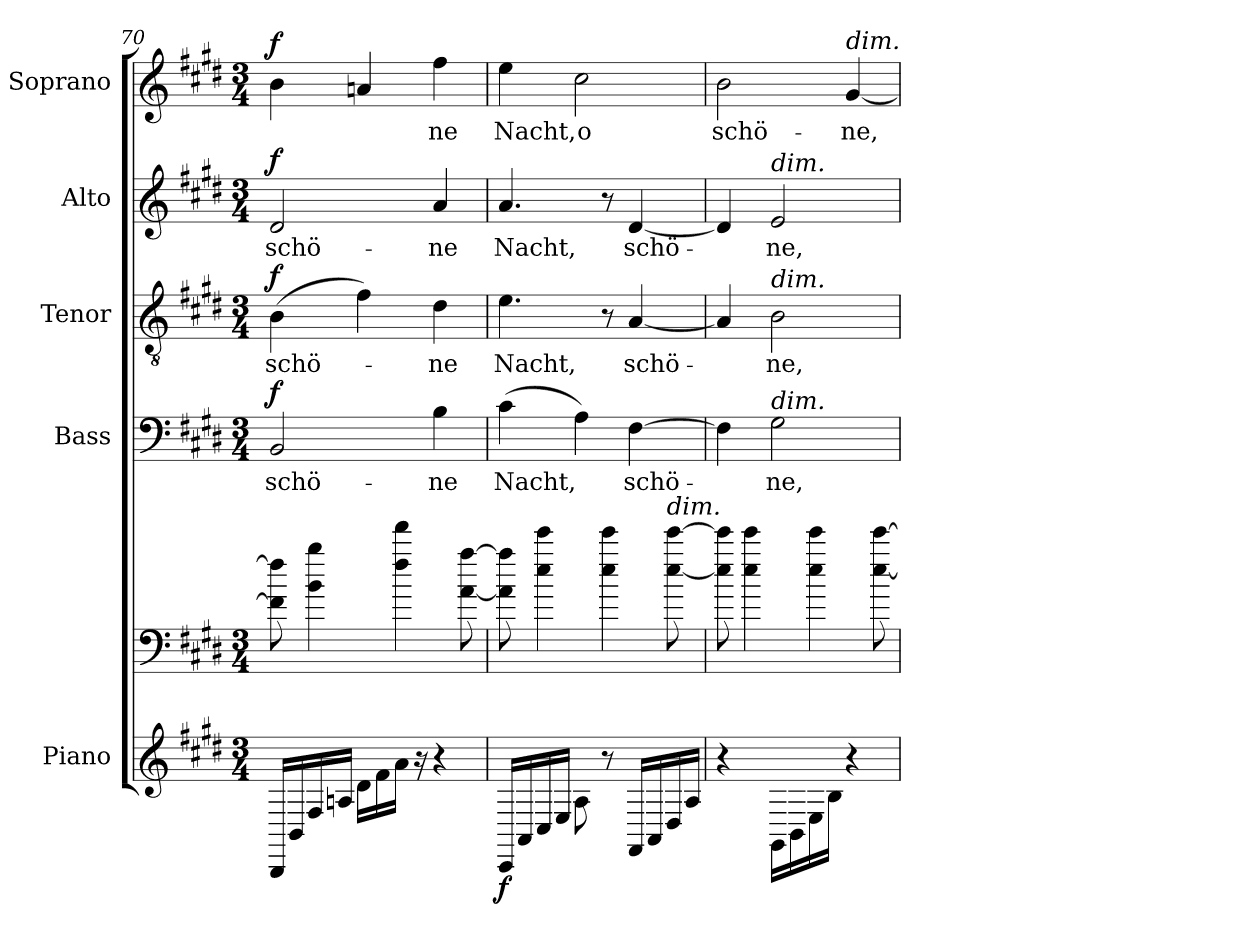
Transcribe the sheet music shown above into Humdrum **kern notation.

**kern	**kern	**dynam	**kern	**text	**dynam	**kern	**text	**dynam	**kern	**text	**dynam	**kern	**text	**dynam
*part5	*part5	*part5	*part4	*part4	*part4	*part3	*part3	*part3	*part2	*part2	*part2	*part1	*part1	*part1
*staff6	*staff5	*staff5/6	*staff4	*staff4	*staff4	*staff3	*staff3	*staff3	*staff2	*staff2	*staff2	*staff1	*staff1	*staff1
*I"Piano	*	*	*I"Bass	*	*	*I"Tenor	*	*	*I"Alto	*	*	*I"Soprano	*	*
*I'Pno	*	*	*	*	*	*	*	*	*	*	*	*I'Pno	*	*
*clefG2	*clefF4	*	*clefF4	*	*	*clefGv2	*	*	*clefG2	*	*	*clefG2	*	*
*k[f#c#g#d#]	*k[f#c#g#d#]	*	*k[f#c#g#d#]	*	*	*k[f#c#g#d#]	*	*	*k[f#c#g#d#]	*	*	*k[f#c#g#d#]	*	*
*E:	*E:	*	*E:	*	*	*E:	*	*	*E:	*	*	*E:	*	*
*M3/4	*M3/4	*	*M3/4	*	*	*M3/4	*	*	*M3/4	*	*	*M3/4	*	*
=70	=70	=70	=70	=70	=70	=70	=70	=70	=70	=70	=70	=70	=70	=70
!	!	!	!	!LO:LY:b	!LO:DY:b	!	!LO:LY:b	!LO:DY:b	!	!LO:LY:b	!LO:DY:b	!	!	!LO:DY:b
16BBB/LL	8f#\] 8ff#\]	.	2BB/	schö-	f	(>4B\	schö-	f	2d#/	schö-	f	4b\	.	f
16BB/	.	.	.	.	.	.	.	.	.	.	.	.	.	.
16F#/	4b\ 4bb\	.	.	.	.	.	.	.	.	.	.	.	.	.
16An/JJ	.	.	.	.	.	.	.	.	.	.	.	.	.	.
16d#\LL	.	.	.	.	.	4f#\)	.	.	.	.	.	4an/	.	.
16f#\	.	.	.	.	.	.	.	.	.	.	.	.	.	.
16a\JJ	4ff#\ 4fff#\	.	.	.	.	.	.	.	.	.	.	.	.	.
16r	.	.	.	.	.	.	.	.	.	.	.	.	.	.
!	!	!	!	!LO:LY:b	!	!	!LO:LY:b	!	!	!LO:LY:b	!	!	!LO:LY:b	!
4r	.	.	4B\	-ne	.	4d#\	-ne	.	4a/	-ne	.	4ff#\	-ne	.
.	[8a\ [8aa\	.	.	.	.	.	.	.	.	.	.	.	.	.
=71	=71	=71	=71	=71	=71	=71	=71	=71	=71	=71	=71	=71	=71	=71
!	!	!LO:DY:b=2	!	!LO:LY:b	!	!	!LO:LY:b	!	!	!LO:LY:b	!	!	!LO:LY:b	!
16CC#/LL	8a\] 8aa\]	f	(>4c#\	Nacht,	.	4.e\	Nacht,	.	4.a/	Nacht,	.	4ee\	Nacht,	.
16AA/	.	.	.	.	.	.	.	.	.	.	.	.	.	.
16C#/	4ee\ 4eee\	.	.	.	.	.	.	.	.	.	.	.	.	.
16E/JJ	.	.	.	.	.	.	.	.	.	.	.	.	.	.
!	!	!	!	!	!	!	!	!	!	!	!	!	!LO:LY:b	!
8A\	.	.	4A\)	.	.	.	.	.	.	.	.	2cc#\	o	.
8r	4ee\ 4eee\	.	.	.	.	8r	.	.	8r	.	.	.	.	.
!	!	!	!	!LO:LY:b	!	!	!LO:LY:b	!	!	!LO:LY:b	!	!	!	!
16FF#/LL	.	.	[4F#\	schö-	.	[4A/	schö-	.	[4d#/	schö-	.	.	.	.
16AA/	.	.	.	.	.	.	.	.	.	.	.	.	.	.
!	!LO:TX:a:i:t=dim.	!	!	!	!	!	!	!	!	!	!	!	!	!
16D#/	[8ee\ [8eee\	.	.	.	.	.	.	.	.	.	.	.	.	.
16A/JJ	.	.	.	.	.	.	.	.	.	.	.	.	.	.
!!LO:PB:g=z
=72	=72	=72	=72	=72	=72	=72	=72	=72	=72	=72	=72	=72	=72	=72
!	!	!	!	!LO:LY:b	!	!	!LO:LY:b	!	!	!LO:LY:b	!	!	!LO:LY:b	!
4r	8ee\] 8eee\]	.	4F#\]	-­	.	4A/]	-­	.	4d#/]	-­	.	2b\	schö-	.
.	4ee\ 4eee\	.	.	.	.	.	.	.	.	.	.	.	.	.
!	!	!	!	!	!	!	!	!	!LO:TX:a:i:t=dim.	!	!	!	!	!
!	!	!	!	!	!	!LO:TX:a:i:t=dim.	!	!	!	!	!	!	!	!
!	!	!	!LO:TX:a:i:t=dim.	!	!	!	!	!	!	!	!	!	!	!
!	!	!	!	!LO:LY:b	!	!	!LO:LY:b	!	!	!LO:LY:b	!	!	!	!
16GG#\LL	.	.	2G#\	ne,	.	2B\	ne,	.	2e/	ne,	.	.	.	.
16BB\	.	.	.	.	.	.	.	.	.	.	.	.	.	.
16E\	4ee\ 4eee\	.	.	.	.	.	.	.	.	.	.	.	.	.
16B\JJ	.	.	.	.	.	.	.	.	.	.	.	.	.	.
!	!	!	!	!	!	!	!	!	!	!	!	!LO:TX:a:i:t=dim.	!	!
!	!	!	!	!	!	!	!	!	!	!	!	!	!LO:LY:b	!
4r	.	.	.	.	.	.	.	.	.	.	.	[4g#/	-ne,	.
.	[8ee\ [8eee\	.	.	.	.	.	.	.	.	.	.	.	.	.
=	=	=	=	=	=	=	=	=	=	=	=	=	=	=
*-	*-	*-	*-	*-	*-	*-	*-	*-	*-	*-	*-	*-	*-	*-
